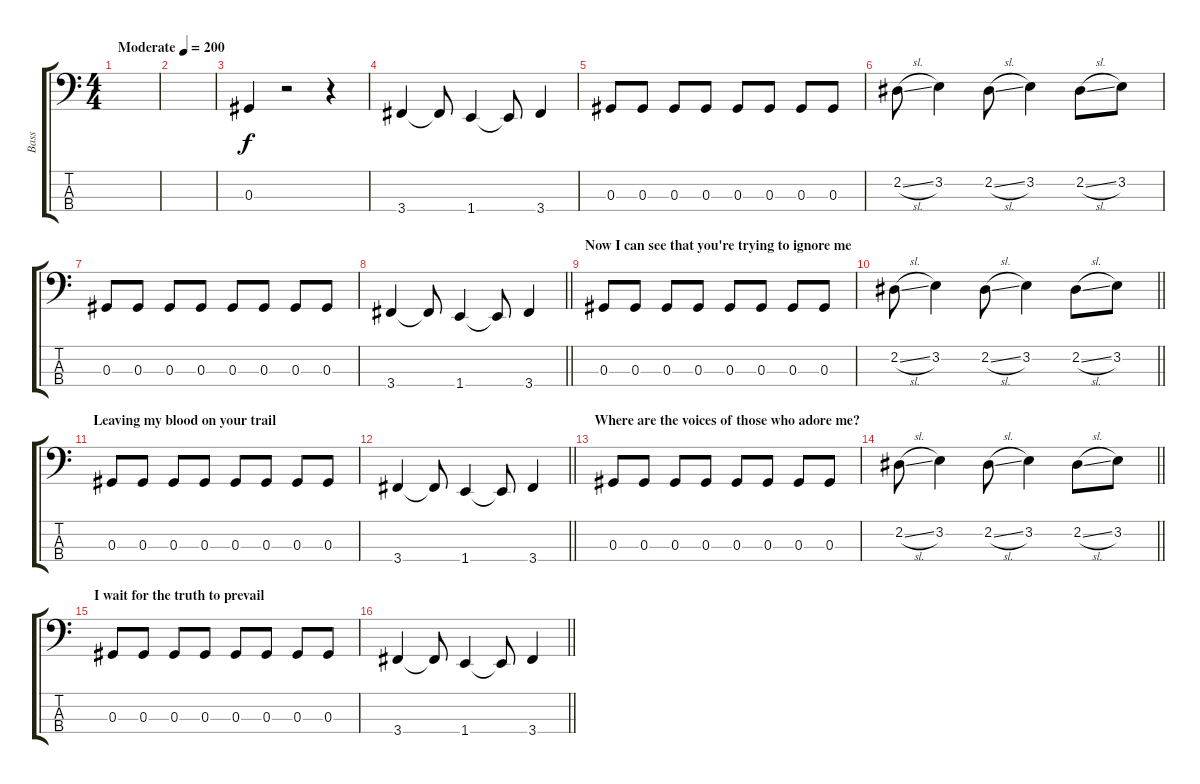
\track ("Bass" "Bass") {instrument electricbassfinger}
\staff {score tabs}
\tuning (Gb2 Db2 Ab1 Eb1) {hide}
\ts (4 4)
\tempo (200 "Moderate")
\clef f4
\ks c
|
|
0.3.4 r.2 r.4 |
3.4.4 3.4{t}.8 1.4.4 1.4{t}.8 3.4.4 |
0.3.8 0.3.8 0.3.8 0.3.8 0.3.8 0.3.8 0.3.8 0.3.8 |
2.2{sl}.8 3.2.4 2.2{sl}.8 3.2.4 2.2{sl}.8 3.2.8 |
0.3.8 0.3.8 0.3.8 0.3.8 0.3.8 0.3.8 0.3.8 0.3.8 |
\barLineRight lightlight
3.4.4 3.4{t}.8 1.4.4 1.4{t}.8 3.4.4 |
\section ("" "Now I can see that you're trying to ignore me")
0.3.8 0.3.8 0.3.8 0.3.8 0.3.8 0.3.8 0.3.8 0.3.8 |
\barLineRight lightlight
2.2{sl}.8 3.2.4 2.2{sl}.8 3.2.4 2.2{sl}.8 3.2.8 |
\section ("" "Leaving my blood on your trail")
0.3.8 0.3.8 0.3.8 0.3.8 0.3.8 0.3.8 0.3.8 0.3.8 |
\barLineRight lightlight
3.4.4 3.4{t}.8 1.4.4 1.4{t}.8 3.4.4 |
\section ("" "Where are the voices of those who adore me?")
0.3.8 0.3.8 0.3.8 0.3.8 0.3.8 0.3.8 0.3.8 0.3.8 |
\barLineRight lightlight
2.2{sl}.8 3.2.4 2.2{sl}.8 3.2.4 2.2{sl}.8 3.2.8 |
\section ("" "I wait for the truth to prevail")
0.3.8 0.3.8 0.3.8 0.3.8 0.3.8 0.3.8 0.3.8 0.3.8 |
\barLineRight lightlight
3.4.4 3.4{t}.8 1.4.4 1.4{t}.8 3.4.4
